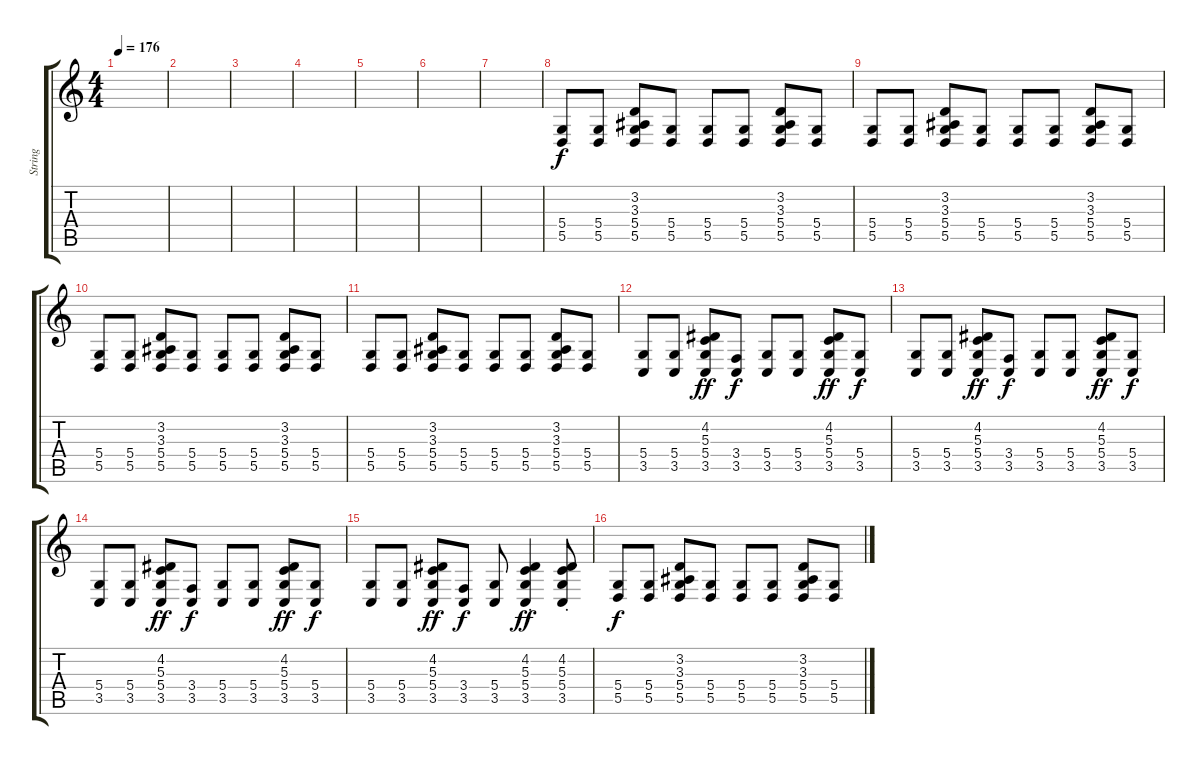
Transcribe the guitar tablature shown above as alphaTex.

\track ("String" "String") {instrument stringensemble1}
\staff {score tabs}
\tuning (E4 B3 G3 D3 A2 E2) {hide}
\ts (4 4)
\tempo 176
\clef g2
\ks c
|
|
|
|
|
|
|
(5.4 5.5).8 (5.4 5.5).8 (3.2 3.3 5.4 5.5).8 (5.4 5.5).8 (5.4 5.5).8 (5.4 5.5).8 (3.2 3.3 5.4 5.5).8 (5.4 5.5).8 |
(5.4 5.5).8 (5.4 5.5).8 (3.2 3.3 5.4 5.5).8 (5.4 5.5).8 (5.4 5.5).8 (5.4 5.5).8 (3.2 3.3 5.4 5.5).8 (5.4 5.5).8 |
(5.4 5.5).8 (5.4 5.5).8 (3.2 3.3 5.4 5.5).8 (5.4 5.5).8 (5.4 5.5).8 (5.4 5.5).8 (3.2 3.3 5.4 5.5).8 (5.4 5.5).8 |
(5.4 5.5).8 (5.4 5.5).8 (3.2 3.3 5.4 5.5).8 (5.4 5.5).8 (5.4 5.5).8 (5.4 5.5).8 (3.2 3.3 5.4 5.5).8 (5.4 5.5).8 |
(5.4 3.5).8 (5.4 3.5).8 (4.2 5.3 5.4 3.5).8{dy ff} (3.4 3.5).8{dy f} (5.4 3.5).8 (5.4 3.5).8 (4.2 5.3 5.4 3.5).8{dy ff} (5.4 3.5).8{dy f} |
(5.4 3.5).8 (5.4 3.5).8 (4.2 5.3 5.4 3.5).8{dy ff} (3.4 3.5).8{dy f} (5.4 3.5).8 (5.4 3.5).8 (4.2 5.3 5.4 3.5).8{dy ff} (5.4 3.5).8{dy f} |
(5.4 3.5).8 (5.4 3.5).8 (4.2 5.3 5.4 3.5).8{dy ff} (3.4 3.5).8{dy f} (5.4 3.5).8 (5.4 3.5).8 (4.2 5.3 5.4 3.5).8{dy ff} (5.4 3.5).8{dy f} |
(5.4 3.5).8 (5.4 3.5).8 (4.2 5.3 5.4 3.5).8{dy ff} (3.4 3.5).8{dy f} (5.4 3.5).8 (4.2{st} 5.3{st} 5.4{st} 3.5{st}).4{dy ff} (4.2{st} 5.3{st} 5.4{st} 3.5{st}).8 |
(5.4 5.5).8{dy f} (5.4 5.5).8 (3.2 3.3 5.4 5.5).8 (5.4 5.5).8 (5.4 5.5).8 (5.4 5.5).8 (3.2 3.3 5.4 5.5).8 (5.4 5.5).8
